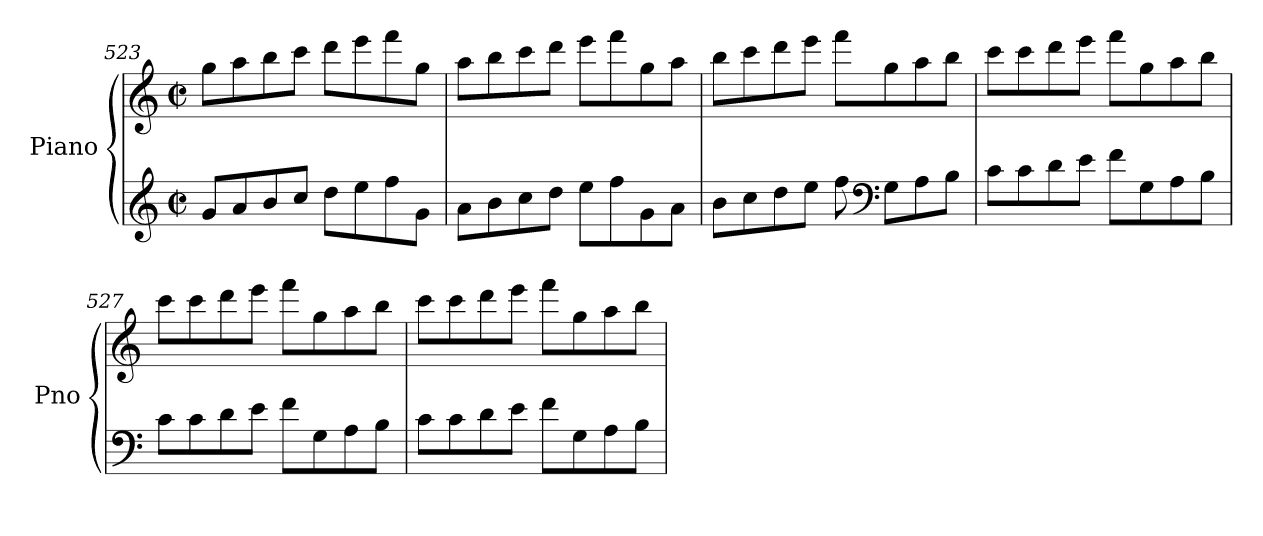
**kern	**kern
*part1	*part1
*staff2	*staff1
*I"Piano	*
*I'Pno	*
!!LO:LB:g=z
*clefG2	*clefG2
*k[]	*k[]
*M4/4	*M4/4
*met(c|)	*met(c|)
=523	=523
8g/L	8gg\L
8a/	8aa\
8b/	8bb\
8cc/J	8ccc\J
8dd\L	8ddd\L
8ee\	8eee\
8ff\	8fff\
8g\J	8gg\J
=524	=524
8a\L	8aa\L
8b\	8bb\
8cc\	8ccc\
8dd\J	8ddd\J
8ee\L	8eee\L
8ff\	8fff\
8g\	8gg\
8a\J	8aa\J
=525	=525
8b\L	8bb\L
8cc\	8ccc\
8dd\	8ddd\
8ee\J	8eee\J
8ff\	8fff\L
*clefF4	*
8G\L	8gg\
8A\	8aa\
8B\J	8bb\J
=526	=526
8c\L	8ccc\L
8c\	8ccc\
8d\	8ddd\
8e\J	8eee\J
8f\L	8fff\L
8G\	8gg\
8A\	8aa\
8B\J	8bb\J
=527	=527
8c\L	8ccc\L
8c\	8ccc\
8d\	8ddd\
8e\J	8eee\J
8f\L	8fff\L
8G\	8gg\
8A\	8aa\
8B\J	8bb\J
=528	=528
8c\L	8ccc\L
8c\	8ccc\
8d\	8ddd\
8e\J	8eee\J
8f\L	8fff\L
8G\	8gg\
8A\	8aa\
8B\J	8bb\J
=	=
*-	*-
